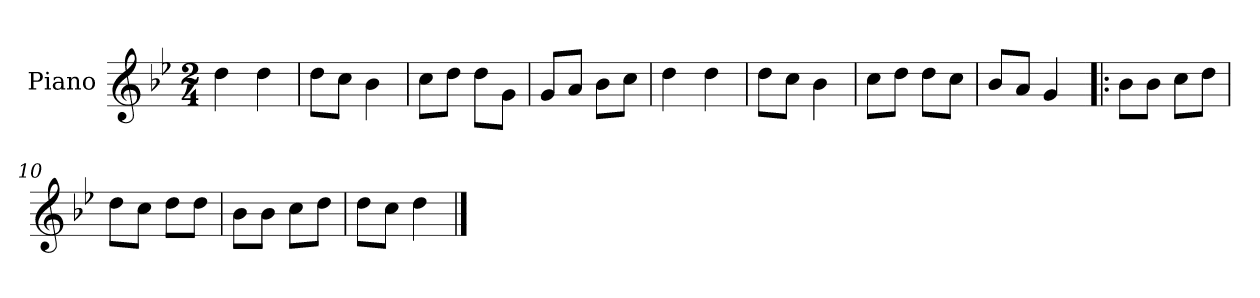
**kern
*part1
*staff1
*I"Piano
*I'Pno.
*clefG2
*k[b-e-]
*M2/4
=1
4dd\
4dd\
=2
8dd\L
8cc\J
4b-\
=3
8cc\L
8dd\J
8dd\L
8g\J
=4
8g/L
8a/J
8b-\L
8cc\J
=5
4dd\
4dd\
=6
8dd\L
8cc\J
4b-\
=7
8cc\L
8dd\J
8dd\L
8cc\J
=8
8b-/L
8a/J
4g/
=9!|:
8b-\L
8b-\J
8cc\L
8dd\J
!!LO:LB:g=z
=10
8dd\L
8cc\J
8dd\L
8dd\J
=11
8b-\L
8b-\J
8cc\L
8dd\J
=12
8dd\L
8cc\J
4dd\
==
*-
